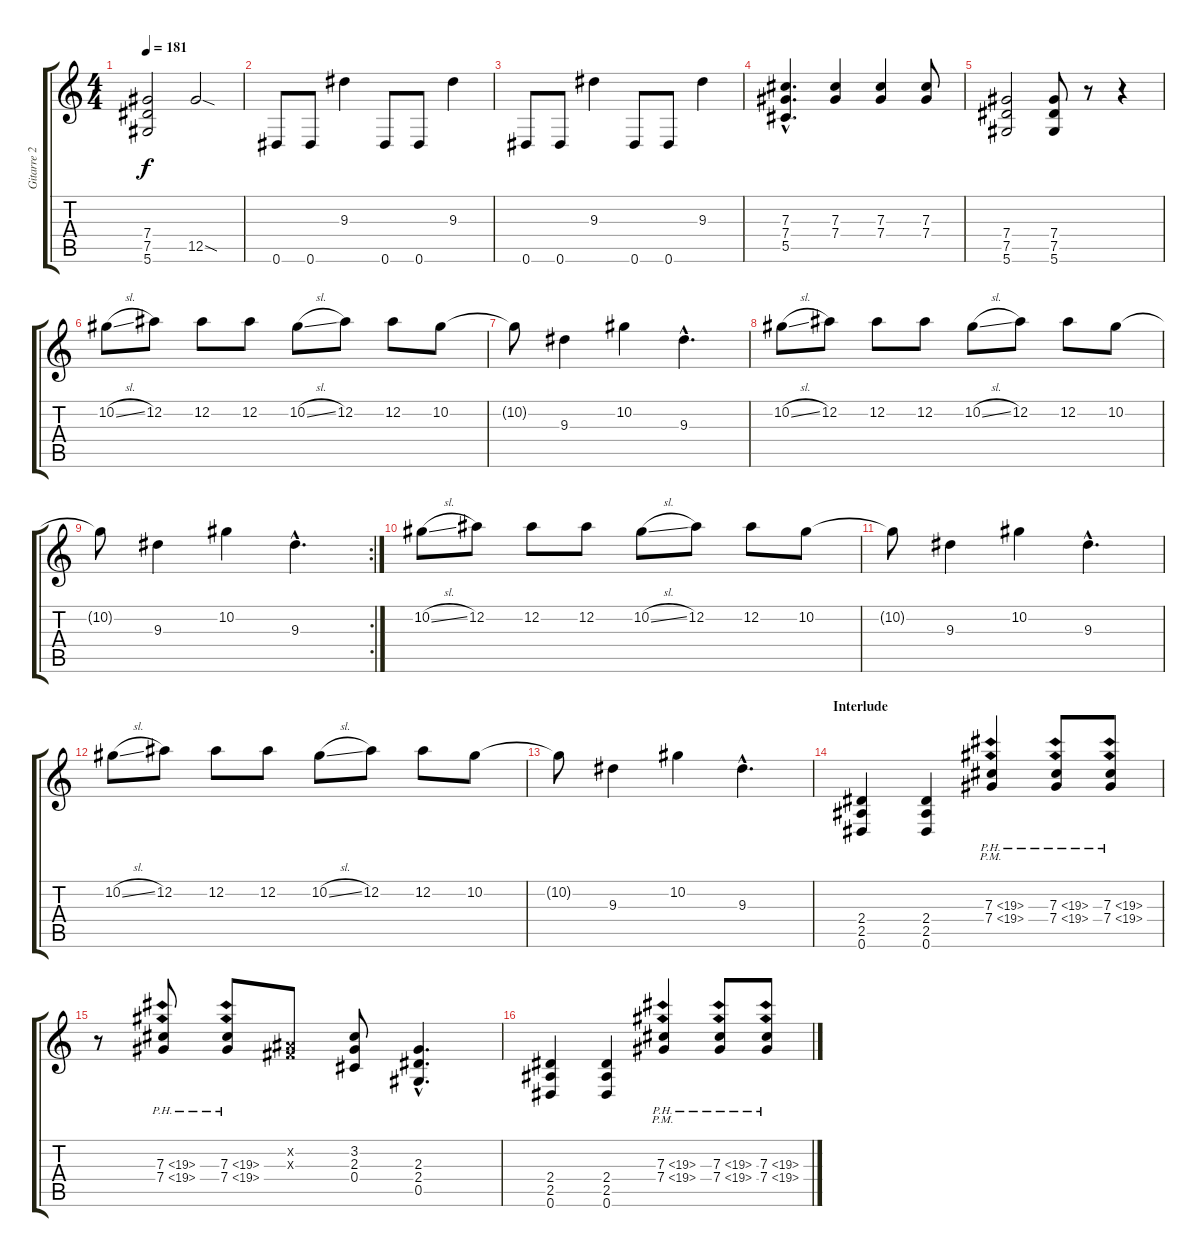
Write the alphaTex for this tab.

\track ("Gitarre 2" "Gitarre 2") {instrument distortionguitar}
\staff {score tabs}
\tuning (Eb4 Bb3 Gb3 Db3 Ab2 Eb2) {hide}
\ts (4 4)
\tempo 181
\clef g2
\ks c
(7.4 7.5 5.6).2{dy f} 12.5{sod}.2 |
0.6.8 0.6.8 9.3.4 0.6.8 0.6.8 9.3.4 |
0.6.8 0.6.8 9.3.4 0.6.8 0.6.8 9.3.4 |
(7.3{hac} 7.4{hac} 5.5{hac}).4{d} (7.3 7.4).4 (7.3 7.4).4 (7.3 7.4).8 |
(7.4 7.5 5.6).2 (7.4 7.5 5.6).8 r.8 r.4 |
10.2{sl}.8 12.2.8 12.2.8 12.2.8 10.2{sl}.8 12.2.8 12.2.8 10.2.8 |
10.2{t}.8 9.3.4 10.2.4 9.3{hac}.4{d} |
10.2{sl}.8 12.2.8 12.2.8 12.2.8 10.2{sl}.8 12.2.8 12.2.8 10.2.8 |
\rc 2
10.2{t}.8 9.3.4 10.2.4 9.3{hac}.4{d} |
10.2{sl}.8 12.2.8 12.2.8 12.2.8 10.2{sl}.8 12.2.8 12.2.8 10.2.8 |
10.2{t}.8 9.3.4 10.2.4 9.3{hac}.4{d} |
10.2{sl}.8 12.2.8 12.2.8 12.2.8 10.2{sl}.8 12.2.8 12.2.8 10.2.8 |
10.2{t}.8 9.3.4 10.2.4 9.3{hac}.4{d} |
\section ("" "Interlude")
(2.4 2.5 0.6).4 (2.4 2.5 0.6).4 (7.3{ph 12 pm} 7.4{ph 12 pm}).4 (7.3{ph 12} 7.4{ph 12}).8 (7.3{ph 12} 7.4{ph 12}).8 |
r.8 (7.3{ph 12} 7.4{ph 12}).8 (7.3{ph 12} 7.4{ph 12}).8 (0.2{x} 0.3{x}).8 (3.2 2.3 0.4).8 (2.3{hac} 2.4{hac} 0.5{hac}).4{d} |
(2.4 2.5 0.6).4 (2.4 2.5 0.6).4 (7.3{ph 12 pm} 7.4{ph 12 pm}).4 (7.3{ph 12} 7.4{ph 12}).8 (7.3{ph 12} 7.4{ph 12}).8
